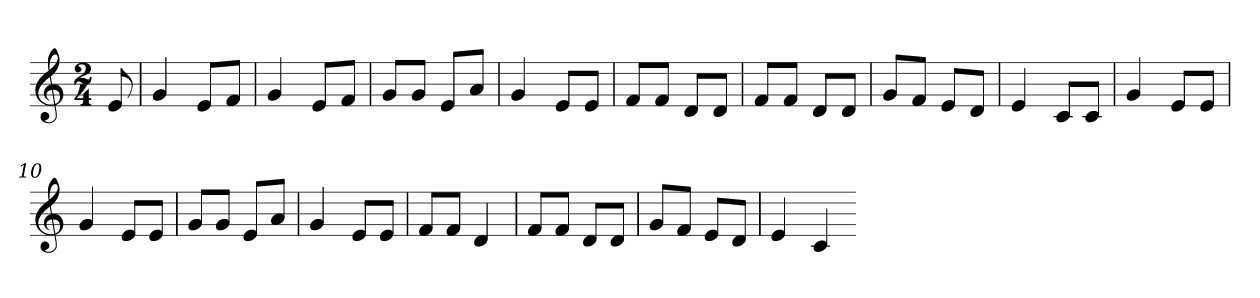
**kern
*part1
*staff1
*k[]
*C:
*M2/4
=
8e
=1
4g
8eL
8fJ
=2
4g
8eL
8fJ
=3
8gL
8gJ
8eL
8aJ
=4
4g
8eL
8eJ
=5
8fL
8fJ
8dL
8dJ
=6
8fL
8fJ
8dL
8dJ
=7
8gL
8fJ
8eL
8dJ
=8
4e
8cL
8cJ
=9
4g
8eL
8eJ
=10
4g
8eL
8eJ
=11
8gL
8gJ
8eL
8aJ
=12
4g
8eL
8eJ
=13
8fL
8fJ
4d
=14
8fL
8fJ
8dL
8dJ
=15
8gL
8fJ
8eL
8dJ
=16
4e
4c
=-
*-
